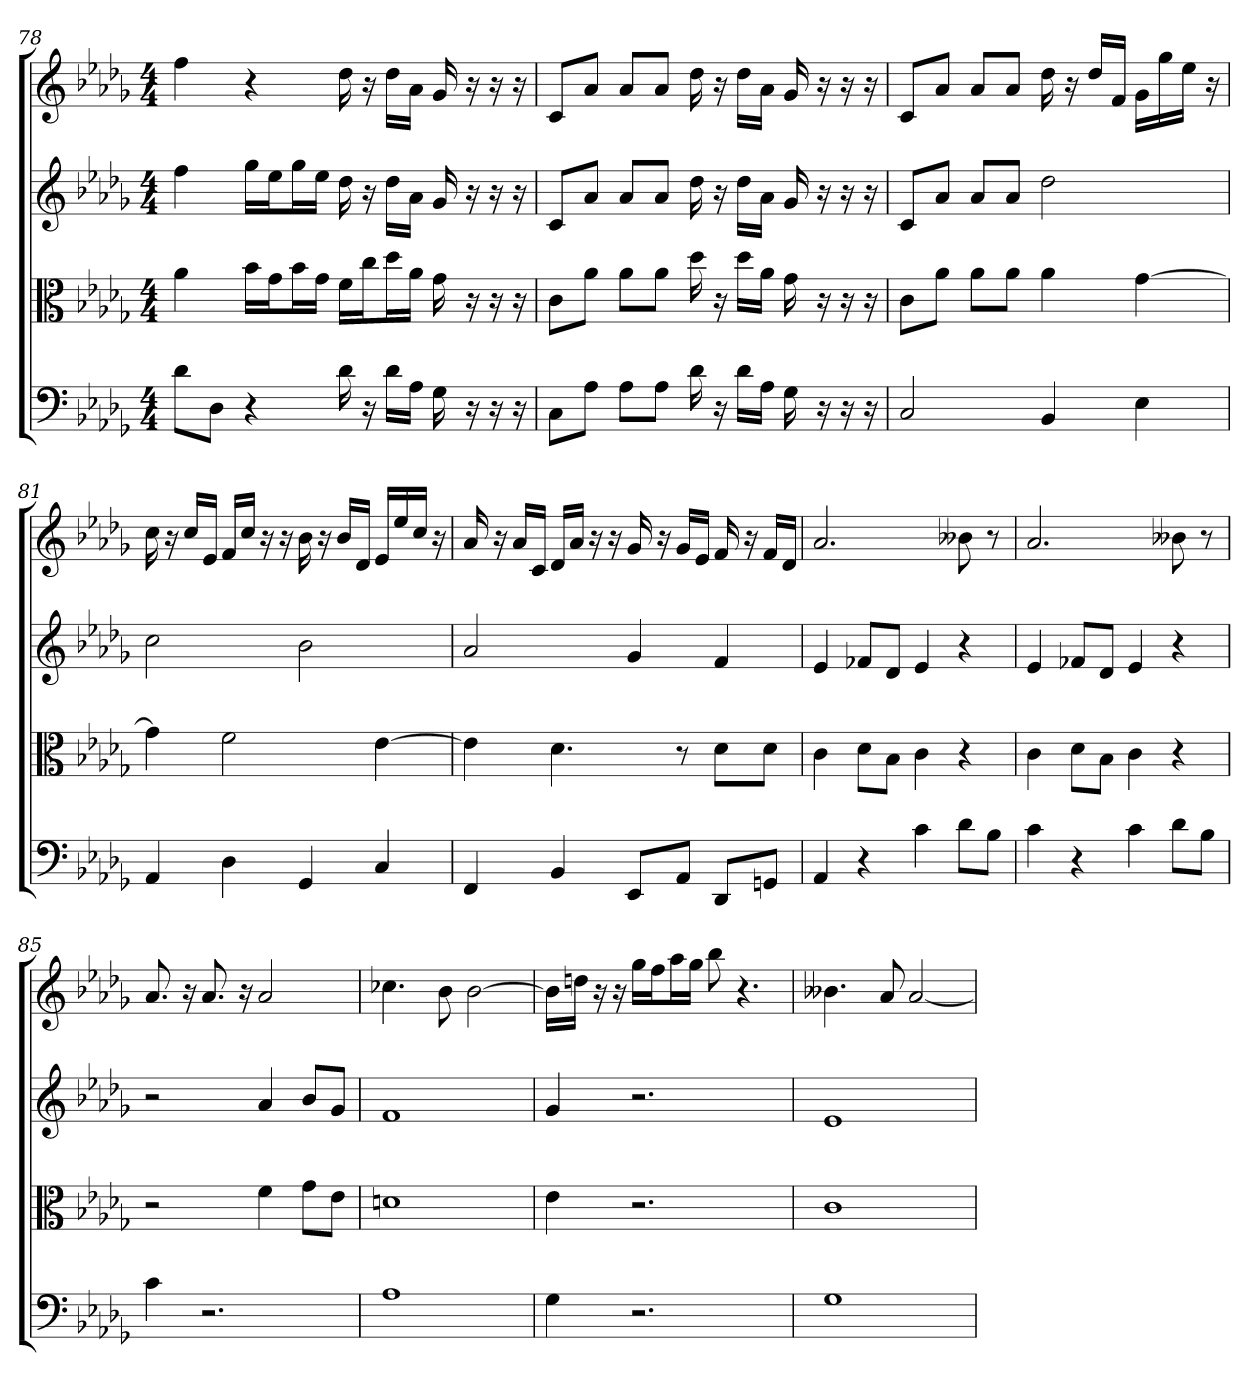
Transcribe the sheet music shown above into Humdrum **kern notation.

**kern	**kern	**kern	**kern
*part4	*part3	*part2	*part1
*staff4	*staff3	*staff2	*staff1
*clefF4	*clefC3	*clefG2	*clefG2
*k[b-e-a-d-g-]	*k[b-e-a-d-g-]	*k[b-e-a-d-g-]	*k[b-e-a-d-g-]
*D-:	*D-:	*D-:	*D-:
*M4/4	*M4/4	*M4/4	*M4/4
=78	=78	=78	=78
8d-\L	4a-	4ff	4ff
8D-\J	.	.	.
4r	16b-\LL	16gg-\LL	4r
.	16g-\J	16ee-\J	.
.	16b-\L	16gg-\L	.
.	16g-\JJ	16ee-\JJ	.
16d-	16f\LL	16dd-	16dd-
16r	16cc\J	16r	16r
16d-\LL	16dd-\L	16dd-\LL	16dd-\LL
16A-\JJ	16a-\JJ	16a-\JJ	16a-\JJ
16G-	16g-	16g-	16g-
16r	16r	16r	16r
16r	16r	16r	16r
16r	16r	16r	16r
=79	=79	=79	=79
8C\L	8c\L	8c/L	8c/L
8A-\J	8a-\J	8a-/J	8a-/J
8A-\L	8a-\L	8a-/L	8a-/L
8A-\J	8a-\J	8a-/J	8a-/J
16d-	16dd-	16dd-	16dd-
16r	16r	16r	16r
16d-\LL	16dd-\LL	16dd-\LL	16dd-\LL
16A-\JJ	16a-\JJ	16a-\JJ	16a-\JJ
16G-	16g-	16g-	16g-
16r	16r	16r	16r
16r	16r	16r	16r
16r	16r	16r	16r
=80	=80	=80	=80
2C	8c\L	8c/L	8c/L
.	8a-\J	8a-/J	8a-/J
.	8a-\L	8a-/L	8a-/L
.	8a-\J	8a-/J	8a-/J
4BB-	4a-	2dd-	16dd-
.	.	.	16r
.	.	.	16dd-/LL
.	.	.	16f/JJ
4E-	[4g-	.	16g-\LL
.	.	.	16gg-\
.	.	.	16ee-\JJ
.	.	.	16r
=81	=81	=81	=81
4AA-	4g-]	2cc	16cc
.	.	.	16r
.	.	.	16cc/LL
.	.	.	16e-/JJ
4D-	2f	.	16f/LL
.	.	.	16cc/JJ
.	.	.	16r
.	.	.	16r
4GG-	.	2b-	16b-
.	.	.	16r
.	.	.	16b-/LL
.	.	.	16d-/JJ
4C	[4e-	.	16e-/LL
.	.	.	16ee-/
.	.	.	16cc/JJ
.	.	.	16r
=82	=82	=82	=82
4FF	4e-]	2a-	16a-
.	.	.	16r
.	.	.	16a-/LL
.	.	.	16c/JJ
4BB-	4.d-	.	16d-/LL
.	.	.	16a-/JJ
.	.	.	16r
.	.	.	16r
8EE-/L	.	4g-	16g-
.	.	.	16r
8AA-/J	8r	.	16g-/LL
.	.	.	16e-/JJ
8DD-/L	8d-\L	4f	16f
.	.	.	16r
8GGn/J	8d-\J	.	16f/LL
.	.	.	16d-/JJ
=83	=83	=83	=83
4AA-	4c	4e-	2.a-
4r	8d-\L	8f-X/L	.
.	8B-\J	8d-/J	.
4c	4c	4e-	.
8d-\L	4r	4r	8b--X
8B-\J	.	.	8r
=84	=84	=84	=84
4c	4c	4e-	2.a-
4r	8d-\L	8f-X/L	.
.	8B-\J	8d-/J	.
4c	4c	4e-	.
8d-\L	4r	4r	8b--X
8B-\J	.	.	8r
=85	=85	=85	=85
4c	2r	2r	8.a-
.	.	.	16r
2.r	.	.	8.a-
.	.	.	16r
.	4f	4a-	2a-
.	8g-\L	8b-/L	.
.	8e-\J	8g-/J	.
=86	=86	=86	=86
1A-	1dn	1f	4.cc-X
.	.	.	8b-
.	.	.	[2b-
=87	=87	=87	=87
4G-	4e-	4g-	16b-\LL]
.	.	.	16ddn\JJ
.	.	.	16r
.	.	.	16r
2.r	2.r	2.r	16gg-\LL
.	.	.	16ff\J
.	.	.	16aa-\L
.	.	.	16gg-\JJ
.	.	.	8bb-
.	.	.	4.r
=88	=88	=88	=88
1G-	1c	1e-	4.b--X
.	.	.	8a-
.	.	.	[2a-
=	=	=	=
*-	*-	*-	*-
